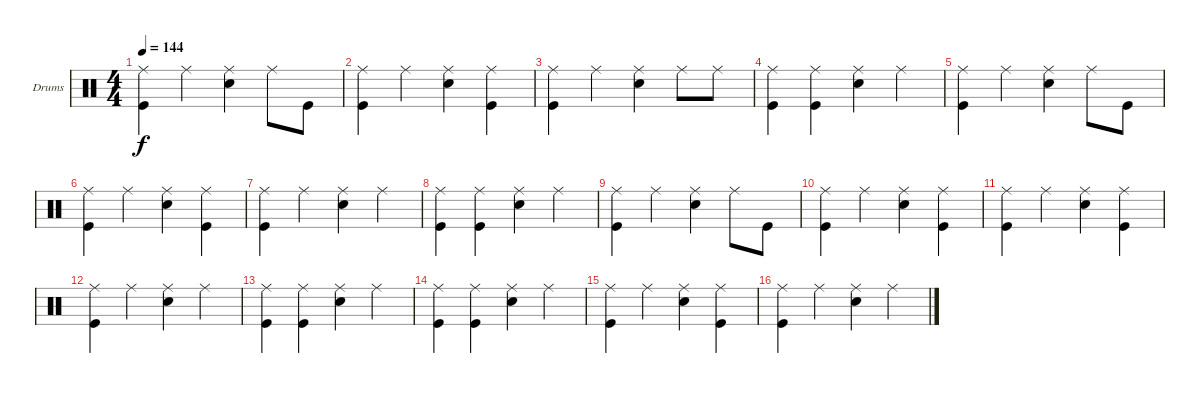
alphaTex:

\bracketExtendMode groupsimilarinstruments
\firstSystemTrackNameOrientation horizontal
\otherSystemsTrackNameOrientation horizontal
\track ("Drumkit" "Drums") {multiBarRest instrument percussion}
\staff {score}
\articulation defaults
\ts (4 4)
\tempo 144
\clef neutral
\ks c
("Ride (middle)" "Kick (hit)").4{dy f} "Ride (middle)".4 ("Ride (middle)" "Snare (hit) 2").4 "Ride (middle)".8 "Kick (hit)".8 |
("Ride (middle)" "Kick (hit)").4 "Ride (middle)".4 ("Ride (middle)" "Snare (hit) 2").4 ("Ride (middle)" "Kick (hit)").4 |
("Ride (middle)" "Kick (hit)").4 "Ride (middle)".4 ("Ride (middle)" "Snare (hit) 2").4 "Ride (middle)".8 "Ride (middle)".8 |
("Ride (middle)" "Kick (hit)").4 ("Ride (middle)" "Kick (hit)").4 ("Ride (middle)" "Snare (hit) 2").4 "Ride (middle)".4 |
("Ride (middle)" "Kick (hit)").4 "Ride (middle)".4 ("Ride (middle)" "Snare (hit) 2").4 "Ride (middle)".8 "Kick (hit)".8 |
("Ride (middle)" "Kick (hit)").4 "Ride (middle)".4 ("Ride (middle)" "Snare (hit) 2").4 ("Ride (middle)" "Kick (hit)").4 |
("Ride (middle)" "Kick (hit)").4 "Ride (middle)".4 ("Ride (middle)" "Snare (hit) 2").4 "Ride (middle)".4 |
("Ride (middle)" "Kick (hit)").4 ("Ride (middle)" "Kick (hit)").4 ("Ride (middle)" "Snare (hit) 2").4 "Ride (middle)".4 |
("Ride (middle)" "Kick (hit)").4 "Ride (middle)".4 ("Ride (middle)" "Snare (hit) 2").4 "Ride (middle)".8 "Kick (hit)".8 |
("Ride (middle)" "Kick (hit)").4 "Ride (middle)".4 ("Ride (middle)" "Snare (hit) 2").4 ("Ride (middle)" "Kick (hit)").4 |
("Ride (middle)" "Kick (hit)").4 "Ride (middle)".4 ("Ride (middle)" "Snare (hit) 2").4 ("Ride (middle)" "Kick (hit)").4 |
("Ride (middle)" "Kick (hit)").4 "Ride (middle)".4 ("Ride (middle)" "Snare (hit) 2").4 "Ride (middle)".4 |
("Ride (middle)" "Kick (hit)").4 ("Ride (middle)" "Kick (hit)").4 ("Ride (middle)" "Snare (hit) 2").4 "Ride (middle)".4 |
("Ride (middle)" "Kick (hit)").4 ("Ride (middle)" "Kick (hit)").4 ("Ride (middle)" "Snare (hit) 2").4 "Ride (middle)".4 |
("Ride (middle)" "Kick (hit)").4 "Ride (middle)".4 ("Ride (middle)" "Snare (hit) 2").4 ("Ride (middle)" "Kick (hit)").4 |
("Ride (middle)" "Kick (hit)").4 "Ride (middle)".4 ("Ride (middle)" "Snare (hit) 2").4 "Ride (middle)".4
